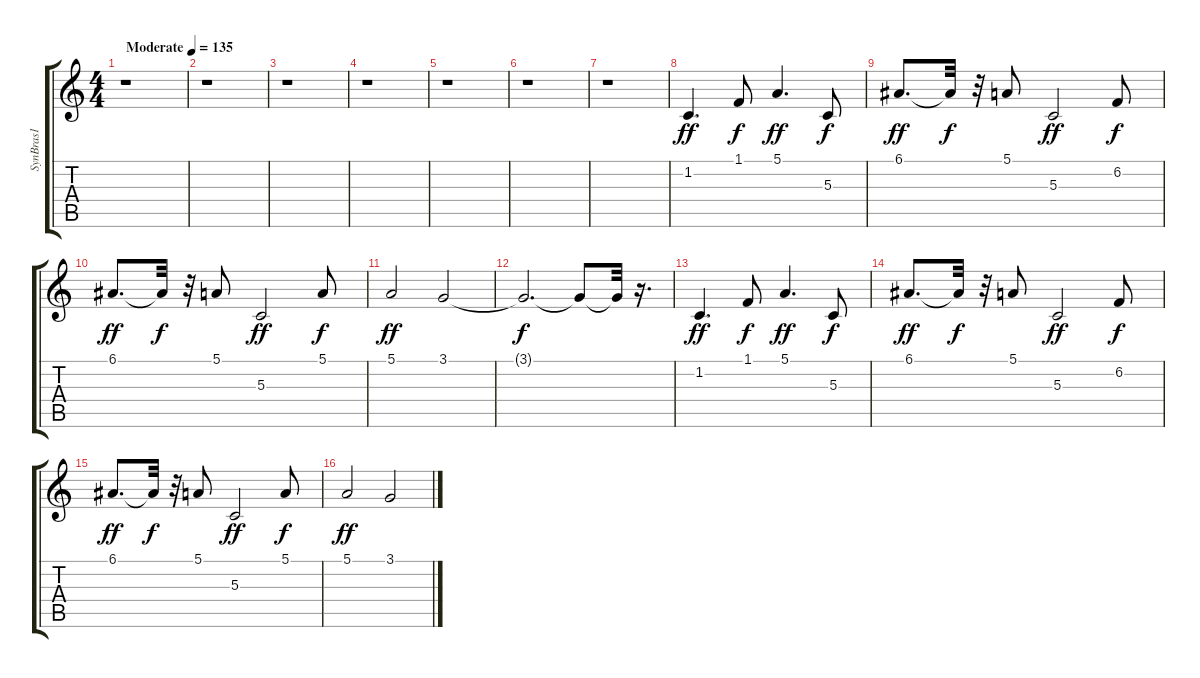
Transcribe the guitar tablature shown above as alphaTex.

\track ("SynBras1" "SynBras1") {instrument synthbrass1}
\staff {score tabs}
\tuning (E4 B3 G3 D3 A2 E2) {hide}
\ts (4 4)
\tempo (135 "Moderate")
\clef g2
\ks c
r.1{dy ff instrument synthbrass1} |
r.1 |
r.1 |
r.1 |
r.1 |
r.1 |
r.1 |
1.2.4{d} 1.1.8{dy f} 5.1.4{d dy ff} 5.3.8{dy f} |
6.1.8{d dy ff} 6.1{t}.32{dy f} r.32 5.1.8 5.3.2{dy ff} 6.2.8{dy f} |
6.1.8{d dy ff} 6.1{t}.32{dy f} r.32 5.1.8 5.3.2{dy ff} 5.1.8{dy f} |
5.1.2{dy ff} 3.1.2 |
3.1{t}.2{d dy f} 3.1{t}.8 3.1{t}.32 r.16{d} |
1.2.4{d dy ff} 1.1.8{dy f} 5.1.4{d dy ff} 5.3.8{dy f} |
6.1.8{d dy ff} 6.1{t}.32{dy f} r.32 5.1.8 5.3.2{dy ff} 6.2.8{dy f} |
6.1.8{d dy ff} 6.1{t}.32{dy f} r.32 5.1.8 5.3.2{dy ff} 5.1.8{dy f} |
5.1.2{dy ff} 3.1.2
